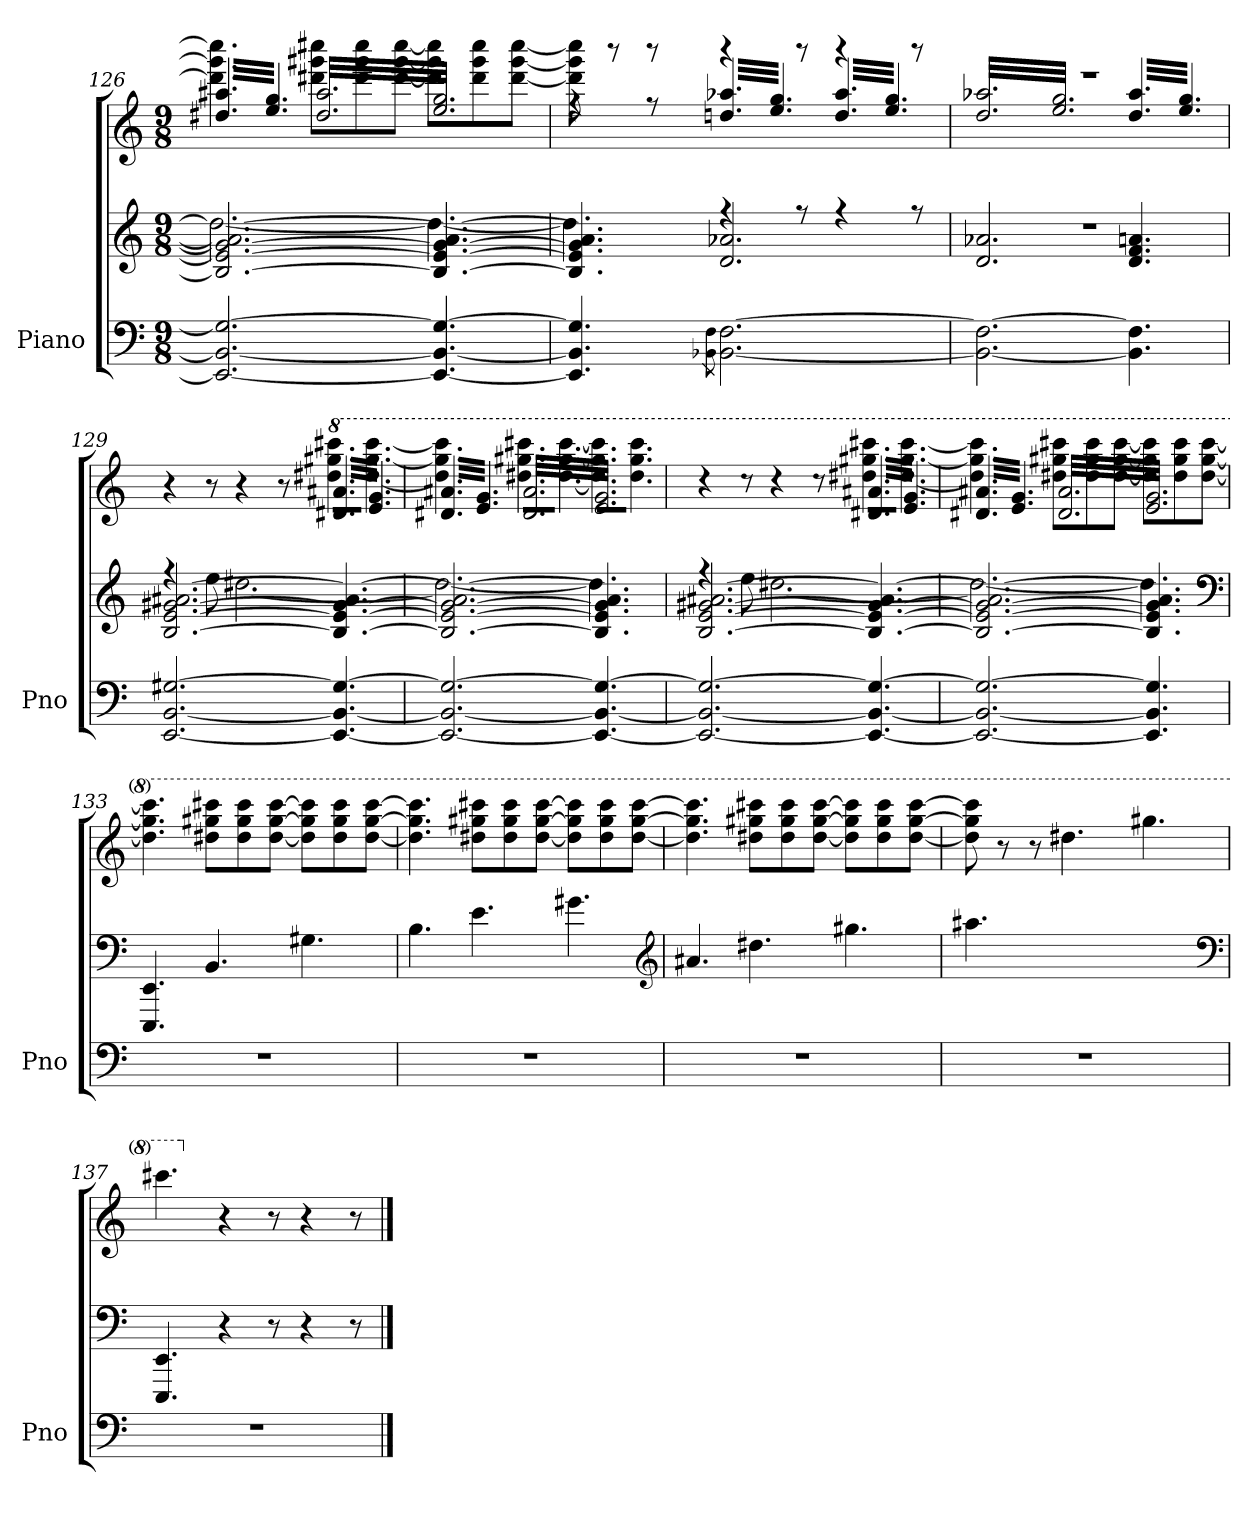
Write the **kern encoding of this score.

**kern	**kern	**kern
*part1	*part1	*part1
*staff3	*staff2	*staff1
*I"Piano	*	*
*I'Pno	*	*
*clefF4	*clefG2	*clefG2
*k[]	*k[]	*k[]
*M9/8	*M9/8	*M9/8
=126	=126	=126
*	*^	*^
*	*	*	*tremolo	*
2.EE_ 2.BB_ 2.G#_	2.B_ 2.e_ 2.g#_ 2.a#_	2.dd#_	32dd#X 32aa#XLLL	4.ddd#] 4.ggg#] 4.cccc#]
.	.	.	32ee 32gg#	.
.	.	.	32dd#X 32aa#X	.
.	.	.	32ee 32gg#	.
.	.	.	32dd#X 32aa#X	.
.	.	.	32ee 32gg#	.
.	.	.	32dd#X 32aa#X	.
.	.	.	32ee 32gg#	.
.	.	.	32dd#X 32aa#X	.
.	.	.	32ee 32gg#	.
.	.	.	32dd#X 32aa#X	.
.	.	.	32ee 32gg#JJJ	.
.	.	.	32dd# 32aa#LLL	8ddd#X 8ggg#X 8cccc#XL
.	.	.	32ee 32gg#	.
.	.	.	32dd# 32aa#	.
.	.	.	32ee 32gg#	.
.	.	.	32dd# 32aa#	8ddd# 8ggg# 8cccc#
.	.	.	32ee 32gg#	.
.	.	.	32dd# 32aa#	.
.	.	.	32ee 32gg#	.
.	.	.	32dd# 32aa#	[8ddd# [8ggg# [8cccc#J
.	.	.	32ee 32gg#	.
.	.	.	32dd# 32aa#	.
.	.	.	32ee 32gg#	.
4.EE_ 4.BB_ 4.G#_	4.B_ 4.e_ 4.g#_ 4.a#_	4.dd#_	32dd# 32aa#	8ddd#] 8ggg#] 8cccc#]L
.	.	.	32ee 32gg#	.
.	.	.	32dd# 32aa#	.
.	.	.	32ee 32gg#	.
.	.	.	32dd# 32aa#	8ddd# 8ggg# 8cccc#
.	.	.	32ee 32gg#	.
.	.	.	32dd# 32aa#	.
.	.	.	32ee 32gg#	.
.	.	.	32dd# 32aa#	[8ddd# [8ggg# [8cccc#J
.	.	.	32ee 32gg#	.
.	.	.	32dd# 32aa#	.
.	.	.	32ee 32gg#JJJ	.
*	*	*	*Xtremolo	*
=127	=127	=127	=127	=127
4.EE] 4.BB] 4.G#]	4.B] 4.e] 4.g#] 4.a#]	4.dd#]	4rff	8ddd#] 8ggg#] 8cccc#]
.	.	.	.	.
.	.	.	.	.
.	.	.	.	.
.	.	.	.	8rbbb
.	.	.	.	.
.	.	.	.	.
.	.	.	.	.
.	.	.	8rff	8rbbb
.	.	.	.	.
.	.	.	.	.
.	.	.	.	.
8qBB-X 8qF	.	.	.	.
*	*	*	*tremolo	*
2.BB-_ 2.F_	2.d 2.a-X	4rff	32ddn 32aa-XLLL	4rbbb
.	.	.	32ee 32gg	.
.	.	.	32ddn 32aa-X	.
.	.	.	32ee 32gg	.
.	.	.	32ddn 32aa-X	.
.	.	.	32ee 32gg	.
.	.	.	32ddn 32aa-X	.
.	.	.	32ee 32gg	.
.	.	8rff	32ddn 32aa-X	8rbbb
.	.	.	32ee 32gg	.
.	.	.	32ddn 32aa-X	.
.	.	.	32ee 32ggJJJ	.
.	.	4rff	32dd 32aa-LLL	4rbbb
.	.	.	32ee 32gg	.
.	.	.	32dd 32aa-	.
.	.	.	32ee 32gg	.
.	.	.	32dd 32aa-	.
.	.	.	32ee 32gg	.
.	.	.	32dd 32aa-	.
.	.	.	32ee 32gg	.
.	.	8rff	32dd 32aa-	8rbbb
.	.	.	32ee 32gg	.
.	.	.	32dd 32aa-	.
.	.	.	32ee 32ggJJJ	.
=128	=128	=128	=128	=128
2.BB-_ 2.F_	2.d 2.a-X	8%9rdd	32dd 32aa-XLLL	8%9reee
.	.	.	32ee 32gg	.
.	.	.	32dd 32aa-X	.
.	.	.	32ee 32gg	.
.	.	.	32dd 32aa-X	.
.	.	.	32ee 32gg	.
.	.	.	32dd 32aa-X	.
.	.	.	32ee 32gg	.
.	.	.	32dd 32aa-X	.
.	.	.	32ee 32gg	.
.	.	.	32dd 32aa-X	.
.	.	.	32ee 32gg	.
.	.	.	32dd 32aa-X	.
.	.	.	32ee 32gg	.
.	.	.	32dd 32aa-X	.
.	.	.	32ee 32gg	.
.	.	.	32dd 32aa-X	.
.	.	.	32ee 32gg	.
.	.	.	32dd 32aa-X	.
.	.	.	32ee 32gg	.
.	.	.	32dd 32aa-X	.
.	.	.	32ee 32gg	.
.	.	.	32dd 32aa-X	.
.	.	.	32ee 32ggJJJ	.
4.BB-] 4.F]	4.d 4.f 4.an	.	32dd 32aa-LLL	.
.	.	.	32ee 32gg	.
.	.	.	32dd 32aa-	.
.	.	.	32ee 32gg	.
.	.	.	32dd 32aa-	.
.	.	.	32ee 32gg	.
.	.	.	32dd 32aa-	.
.	.	.	32ee 32gg	.
.	.	.	32dd 32aa-	.
.	.	.	32ee 32gg	.
.	.	.	32dd 32aa-	.
.	.	.	32ee 32ggJJJ	.
=129	=129	=129	=129	=129
[2.EE [2.BB [2.G#X	[2.B [2.e [2.g#X [2.a#X	4rff	4ryy	4r
.	.	.	.	.
.	.	.	.	.
.	.	.	.	.
.	.	.	.	.
.	.	.	.	.
.	.	8ee	8ryy	8r
.	.	[2.dd#X	4ryy	4r
.	.	.	8ryy	8r
*	*	*	*8va	*
4.EE_ 4.BB_ 4.G#_	4.B_ 4.e_ 4.g#_ 4.a#_	.	32dd#X 32aa#XLLL	8ddd#X 8ggg#X 8cccc#XL
.	.	.	32ee 32gg#	.
.	.	.	32dd#X 32aa#X	.
.	.	.	32ee 32gg#	.
.	.	.	32dd#X 32aa#X	8ddd# 8ggg# 8cccc#
.	.	.	32ee 32gg#	.
.	.	.	32dd#X 32aa#X	.
.	.	.	32ee 32gg#	.
.	.	.	32dd#X 32aa#X	[8ddd# [8ggg# [8cccc#J
.	.	.	32ee 32gg#	.
.	.	.	32dd#X 32aa#X	.
.	.	.	32ee 32gg#JJJ	.
=130	=130	=130	=130	=130
2.EE_ 2.BB_ 2.G#_	2.B_ 2.e_ 2.g#_ 2.a#_	2.dd#_	32dd#X 32aa#XLLL	4.ddd#] 4.ggg#] 4.cccc#]
.	.	.	32ee 32gg#	.
.	.	.	32dd#X 32aa#X	.
.	.	.	32ee 32gg#	.
.	.	.	32dd#X 32aa#X	.
.	.	.	32ee 32gg#	.
.	.	.	32dd#X 32aa#X	.
.	.	.	32ee 32gg#	.
.	.	.	32dd#X 32aa#X	.
.	.	.	32ee 32gg#	.
.	.	.	32dd#X 32aa#X	.
.	.	.	32ee 32gg#JJJ	.
.	.	.	32dd# 32aa#LLL	8ddd#X 8ggg#X 8cccc#XL
.	.	.	32ee 32gg#	.
.	.	.	32dd# 32aa#	.
.	.	.	32ee 32gg#	.
.	.	.	32dd# 32aa#	8ddd# 8ggg# 8cccc#
.	.	.	32ee 32gg#	.
.	.	.	32dd# 32aa#	.
.	.	.	32ee 32gg#	.
.	.	.	32dd# 32aa#	[8ddd# [8ggg# [8cccc#J
.	.	.	32ee 32gg#	.
.	.	.	32dd# 32aa#	.
.	.	.	32ee 32gg#	.
4.EE_ 4.BB_ 4.G#_	4.B] 4.e] 4.g#] 4.a#]	4.dd#]	32dd# 32aa#	8ddd#] 8ggg#] 8cccc#]L
.	.	.	32ee 32gg#	.
.	.	.	32dd# 32aa#	.
.	.	.	32ee 32gg#	.
.	.	.	32dd# 32aa#	8ddd# 8ggg# 8cccc#
.	.	.	32ee 32gg#	.
.	.	.	32dd# 32aa#	.
.	.	.	32ee 32gg#	.
.	.	.	32dd# 32aa#	8ddd# 8ggg# 8cccc#J
.	.	.	32ee 32gg#	.
.	.	.	32dd# 32aa#	.
.	.	.	32ee 32gg#JJJ	.
=131	=131	=131	=131	=131
2.EE_ 2.BB_ 2.G#_	[2.B [2.e [2.g#X [2.a#X	4rff	4ryy	4rccc
.	.	.	.	.
.	.	.	.	.
.	.	.	.	.
.	.	.	.	.
.	.	.	.	.
.	.	.	.	.
.	.	.	.	.
.	.	8ee	8ryy	8rccc
.	.	.	.	.
.	.	.	.	.
.	.	.	.	.
.	.	[2.dd#X	4ryy	4rccc
.	.	.	8ryy	8rccc
4.EE_ 4.BB_ 4.G#_	4.B_ 4.e_ 4.g#_ 4.a#_	.	32dd#X 32aa#XLLL	8ddd#X 8ggg#X 8cccc#XL
.	.	.	32ee 32gg#	.
.	.	.	32dd#X 32aa#X	.
.	.	.	32ee 32gg#	.
.	.	.	32dd#X 32aa#X	8ddd# 8ggg# 8cccc#
.	.	.	32ee 32gg#	.
.	.	.	32dd#X 32aa#X	.
.	.	.	32ee 32gg#	.
.	.	.	32dd#X 32aa#X	[8ddd# [8ggg# [8cccc#J
.	.	.	32ee 32gg#	.
.	.	.	32dd#X 32aa#X	.
.	.	.	32ee 32gg#JJJ	.
=132	=132	=132	=132	=132
2.EE_ 2.BB_ 2.G#_	2.B_ 2.e_ 2.g#_ 2.a#_	2.dd#_	32dd#X 32aa#XLLL	4.ddd#] 4.ggg#] 4.cccc#]
.	.	.	32ee 32gg#	.
.	.	.	32dd#X 32aa#X	.
.	.	.	32ee 32gg#	.
.	.	.	32dd#X 32aa#X	.
.	.	.	32ee 32gg#	.
.	.	.	32dd#X 32aa#X	.
.	.	.	32ee 32gg#	.
.	.	.	32dd#X 32aa#X	.
.	.	.	32ee 32gg#	.
.	.	.	32dd#X 32aa#X	.
.	.	.	32ee 32gg#JJJ	.
.	.	.	32dd# 32aa#LLL	8ddd#X 8ggg#X 8cccc#XL
.	.	.	32ee 32gg#	.
.	.	.	32dd# 32aa#	.
.	.	.	32ee 32gg#	.
.	.	.	32dd# 32aa#	8ddd# 8ggg# 8cccc#
.	.	.	32ee 32gg#	.
.	.	.	32dd# 32aa#	.
.	.	.	32ee 32gg#	.
.	.	.	32dd# 32aa#	[8ddd# [8ggg# [8cccc#J
.	.	.	32ee 32gg#	.
.	.	.	32dd# 32aa#	.
.	.	.	32ee 32gg#	.
4.EE] 4.BB] 4.G#]	4.B] 4.e] 4.g#] 4.a#]	4.dd#]	32dd# 32aa#	8ddd#] 8ggg#] 8cccc#]L
.	.	.	32ee 32gg#	.
.	.	.	32dd# 32aa#	.
.	.	.	32ee 32gg#	.
.	.	.	32dd# 32aa#	8ddd# 8ggg# 8cccc#
.	.	.	32ee 32gg#	.
.	.	.	32dd# 32aa#	.
.	.	.	32ee 32gg#	.
.	.	.	32dd# 32aa#	[8ddd# [8ggg# [8cccc#J
.	.	.	32ee 32gg#	.
.	.	.	32dd# 32aa#	.
.	.	.	32ee 32gg#JJJ	.
*	*	*	*Xtremolo	*
*	*v	*v	*	*
*	*	*v	*v
*	*clefF4	*
=133	=133	=133
8%9r	4.EEE 4.EE	4.ddd#] 4.ggg#] 4.cccc#]
.	.	.
.	.	.
.	.	.
.	.	.
.	.	.
.	.	.
.	.	.
.	.	.
.	.	.
.	.	.
.	.	.
.	4.BB	8ddd#X 8ggg#X 8cccc#XL
.	.	8ddd# 8ggg# 8cccc#
.	.	[8ddd# [8ggg# [8cccc#J
.	4.G#X	8ddd#] 8ggg#] 8cccc#]L
.	.	8ddd# 8ggg# 8cccc#
.	.	[8ddd# [8ggg# [8cccc#J
=134	=134	=134
8%9r	4.B	4.ddd#] 4.ggg#] 4.cccc#]
.	4.e	8ddd#X 8ggg#X 8cccc#XL
.	.	8ddd# 8ggg# 8cccc#
.	.	[8ddd# [8ggg# [8cccc#J
.	4.g#X	8ddd#] 8ggg#] 8cccc#]L
.	.	8ddd# 8ggg# 8cccc#
.	.	[8ddd# [8ggg# [8cccc#J
*	*clefG2	*
=135	=135	=135
8%9r	4.a#X	4.ddd#] 4.ggg#] 4.cccc#]
.	4.dd#X	8ddd#X 8ggg#X 8cccc#XL
.	.	8ddd# 8ggg# 8cccc#
.	.	[8ddd# [8ggg# [8cccc#J
.	4.gg#X	8ddd#] 8ggg#] 8cccc#]L
.	.	8ddd# 8ggg# 8cccc#
.	.	[8ddd# [8ggg# [8cccc#J
=136	=136	=136
8%9r	4.aa#X	8ddd#] 8ggg#] 8cccc#]
.	.	8r
.	.	8r
.	4ryy	4.ddd#X
.	8ryy	.
.	4ryy	4.ggg#X
.	8ryy	.
*	*clefF4	*
=137	=137	=137
8%9r	4.EEE 4.EE	4.cccc#X
*	*	*X8va
.	4r	4r
.	8r	8r
.	4r	4r
.	8r	8r
==	==	==
*-	*-	*-
